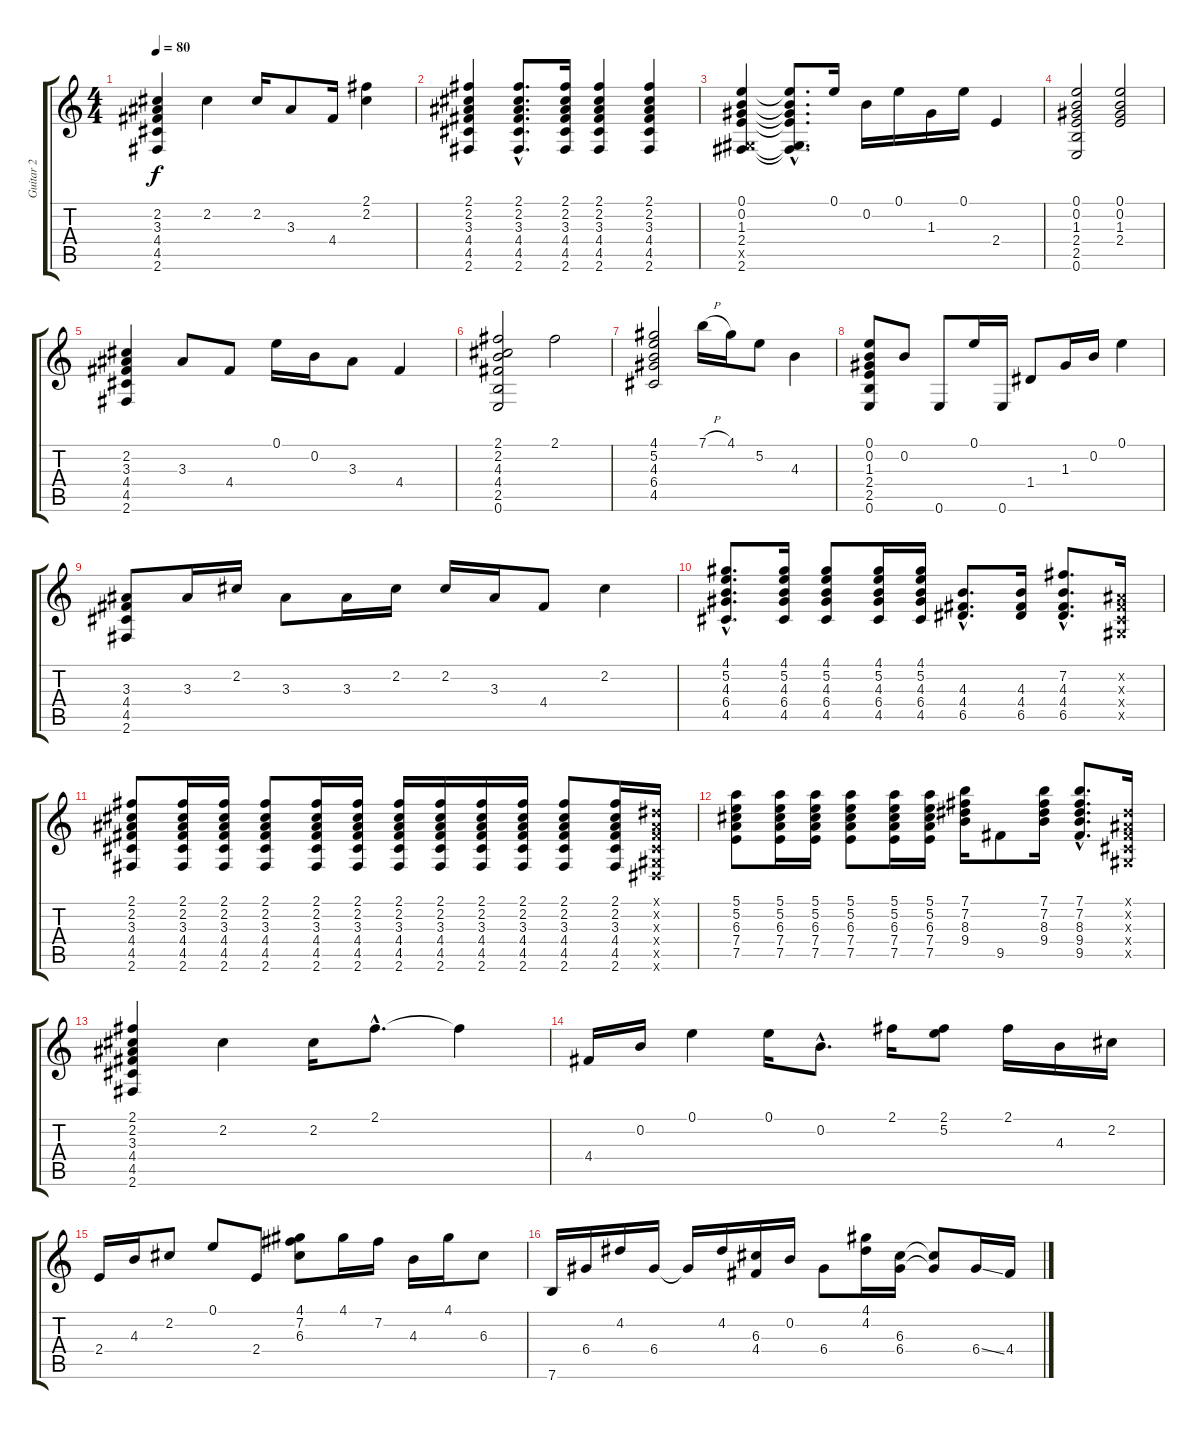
\track ("Guitar 2 " "Guitar 2 ") {instrument acousticguitarsteel}
\staff {score tabs}
\tuning (E4 B3 G3 D3 A2 E2) {hide}
\ts (4 4)
\tempo 80
\clef g2
\ks c
(2.2 3.3 4.4 4.5 2.6).4{dy f} 2.2.4 2.2.16 3.3.8 4.4.16 (2.1 2.2).4 |
(2.1 2.2 3.3 4.4 4.5 2.6).4 (2.1{hac} 2.2{hac} 3.3{hac} 4.4{hac} 4.5{hac} 2.6{hac}).8{d} (2.1 2.2 3.3 4.4 4.5 2.6).16 (2.1 2.2 3.3 4.4 4.5 2.6).4 (2.1 2.2 3.3 4.4 4.5 2.6).4 |
(0.1 0.2 1.3 2.4 -1.5{x} 2.6).4 (0.1{hac t} 0.2{hac t} 1.3{hac t} 2.4{hac t} -1.5{hac t} 2.6{hac t}).8{d} 0.1.16 0.2.16 0.1.16 1.3.16 0.1.16 2.4.4 |
(0.1 0.2 1.3 2.4 2.5 0.6).2 (0.1 0.2 1.3 2.4).2 |
(2.2 3.3 4.4 4.5 2.6).4 3.3.8 4.4.8 0.1.16 0.2.16 3.3.8 4.4.4 |
(2.1 2.2 4.3 4.4 2.5 0.6).2 2.1.2 |
(4.1 5.2 4.3 6.4 4.5).2 7.1{h}.16 4.1.16 5.2.8 4.3.4 |
(0.1 0.2 1.3 2.4 2.5 0.6).8 0.2.8 0.6.8 0.1.16 0.6.16 1.4.8 1.3.16 0.2.16 0.1.4 |
(3.3 4.4 4.5 2.6).8 3.3.16 2.2.16 3.3.8 3.3.16 2.2.16 2.2.16 3.3.16 4.4.8 2.2.4 |
(4.1{hac} 5.2{hac} 4.3{hac} 6.4{hac} 4.5{hac}).8{d} (4.1 5.2 4.3 6.4 4.5).16 (4.1 5.2 4.3 6.4 4.5).8 (4.1 5.2 4.3 6.4 4.5).16 (4.1 5.2 4.3 6.4 4.5).16 (4.3{hac} 4.4{hac} 6.5{hac}).8{d} (4.3 4.4 6.5).16 (7.2{hac} 4.3{hac} 4.4{hac} 6.5{hac}).8{d} (-1.2{x} -1.3{x} -1.4{x} -1.5{x}).16 |
(2.1 2.2 3.3 4.4 4.5 2.6).8 (2.1 2.2 3.3 4.4 4.5 2.6).16 (2.1 2.2 3.3 4.4 4.5 2.6).16 (2.1 2.2 3.3 4.4 4.5 2.6).8 (2.1 2.2 3.3 4.4 4.5 2.6).16 (2.1 2.2 3.3 4.4 4.5 2.6).16 (2.1 2.2 3.3 4.4 4.5 2.6).16 (2.1 2.2 3.3 4.4 4.5 2.6).16 (2.1 2.2 3.3 4.4 4.5 2.6).16 (2.1 2.2 3.3 4.4 4.5 2.6).16 (2.1 2.2 3.3 4.4 4.5 2.6).8 (2.1 2.2 3.3 4.4 4.5 2.6).16 (-1.1{x} -1.2{x} -1.3{x} -1.4{x} -1.5{x} -1.6{x}).16 |
(5.1 5.2 6.3 7.4 7.5).8 (5.1 5.2 6.3 7.4 7.5).16 (5.1 5.2 6.3 7.4 7.5).16 (5.1 5.2 6.3 7.4 7.5).8 (5.1 5.2 6.3 7.4 7.5).16 (5.1 5.2 6.3 7.4 7.5).16 (7.1 7.2 8.3 9.4).16 9.5.8 (7.1 7.2 8.3 9.4).16 (7.1{hac} 7.2{hac} 8.3{hac} 9.4{hac} 9.5{hac}).8{d} (-1.1{x} -1.2{x} -1.3{x} -1.4{x} -1.5{x}).16 |
(2.1 2.2 3.3 4.4 4.5 2.6).4 2.2.4 2.2.16 2.1{hac}.8{d} 2.1{t}.4 |
4.4.16 0.2.16 0.1.4 0.1.16 0.2{hac}.8{d} 2.1.16 (2.1 5.2).8 2.1.16 4.3.16 2.2.16 |
2.4.16 4.3.16 2.2.8 0.1.8 2.4.8 (4.1 7.2 6.3).8 4.1.16 7.2.16 4.3.16 4.1.16 6.3.8 |
7.6.16 6.4.16 4.2.16 6.4.16 6.4{t}.16 4.2.16 (6.3 4.4).16 0.2.16 6.4.8 (4.1 4.2).16 (6.3 6.4).16 (6.3{t} 6.4{t}).8 6.4{ss}.16 4.4.16
